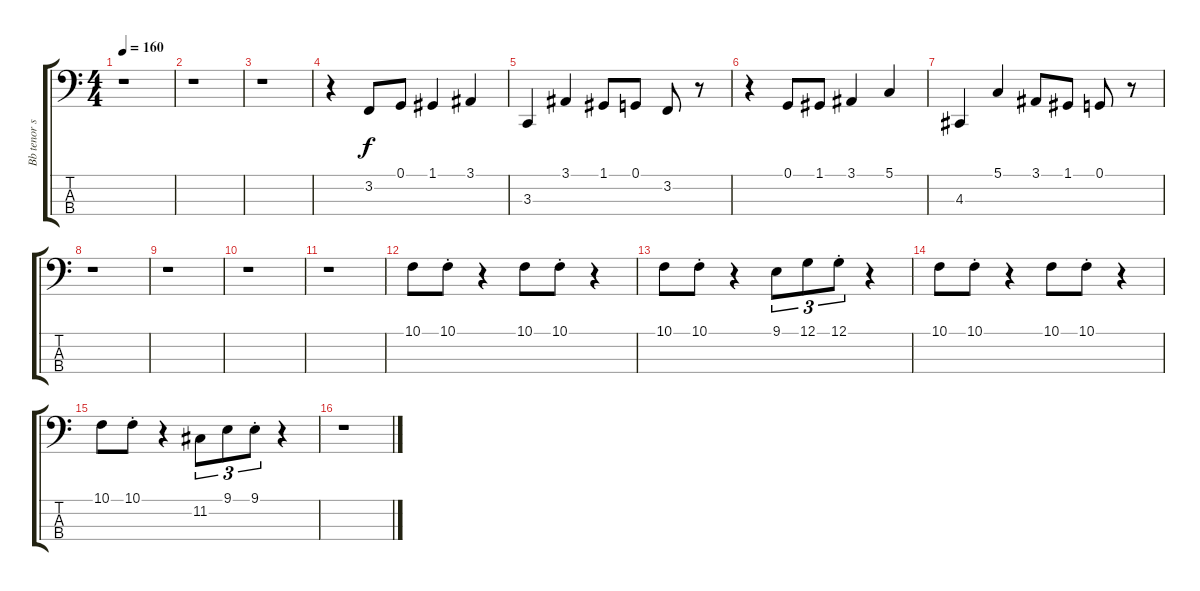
\track ("Bb tenor sax" "Bb tenor s") {instrument tenorsax}
\staff {score tabs}
\tuning (G2 D2 A1 E1) {hide}
\ts (4 4)
\tempo 160
\clef f4
\ks c
r.1{dy f} |
r.1 |
r.1 |
r.4 3.2.8 0.1.8 1.1.4 3.1.4 |
3.3.4 3.1.4 1.1.8 0.1.8 3.2.8 r.8 |
r.4 0.1.8 1.1.8 3.1.4 5.1.4 |
4.3.4 5.1.4 3.1.8 1.1.8 0.1.8 r.8 |
r.1 |
r.1 |
r.1 |
r.1 |
10.1.8 10.1{st}.8 r.4 10.1.8 10.1{st}.8 r.4 |
10.1.8 10.1{st}.8 r.4 9.1.8{tu (3 2)} 12.1.8{tu (3 2)} 12.1{st}.8{tu (3 2)} r.4 |
10.1.8 10.1{st}.8 r.4 10.1.8 10.1{st}.8 r.4 |
10.1.8 10.1{st}.8 r.4 11.2.8{tu (3 2)} 9.1.8{tu (3 2)} 9.1{st}.8{tu (3 2)} r.4 |
r.1
